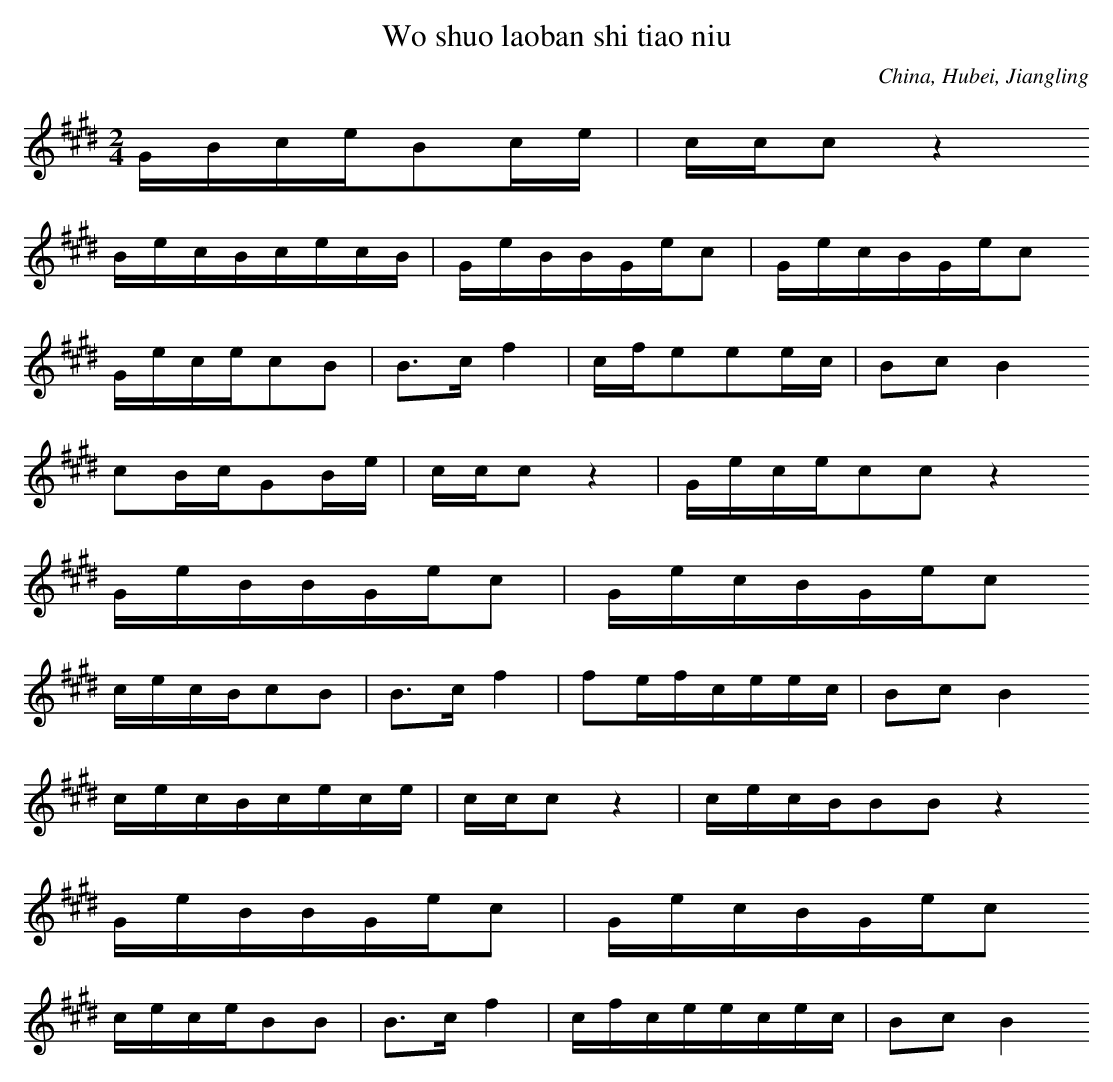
X:1
T: Wo shuo laoban shi tiao niu
O: China, Hubei, Jiangling
M: 2/4
L: 1/16
K: E
GBceB2ce | ccc2z4
BecBcecB | GeBBGec2 | GecBGec2
Gecec2B2 | B3cf4 | cfe2e2ec | B2c2B4
c2BcG2Be | ccc2z4 | Gecec2c2z4
GeBBGec2 | GecBGec2
cecBc2B2 | B3cf4 | f2efceec | B2c2B4
cecBcece | ccc2z4 | cecBB2B2z4
GeBBGec2 | GecBGec2
ceceB2B2 | B3cf4 | cfceecec | B2c2B4
